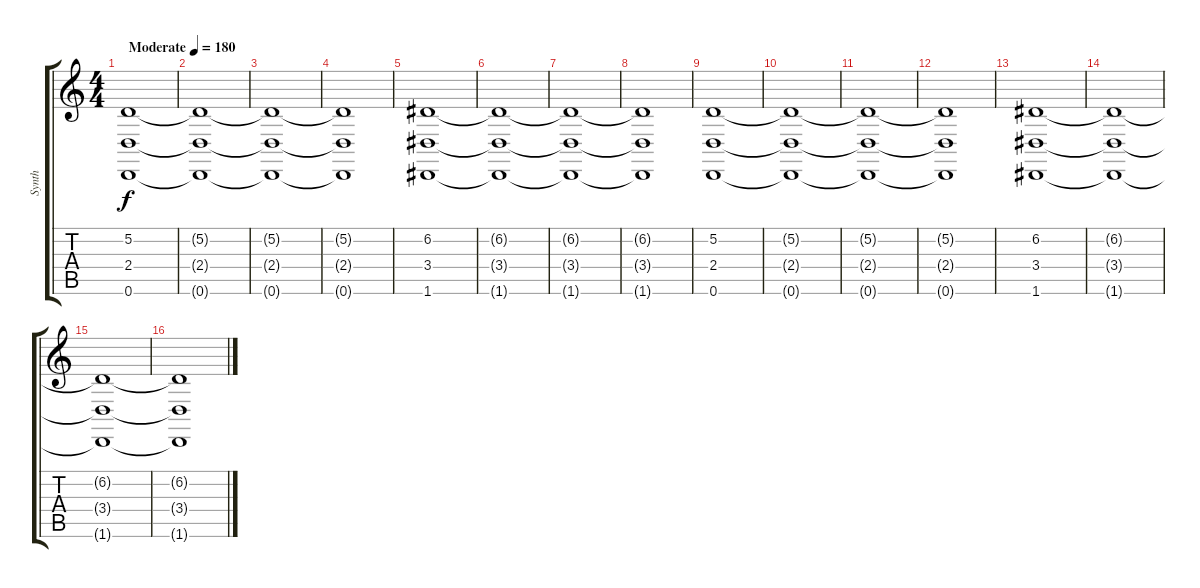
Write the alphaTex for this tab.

\track ("Synth" "Synth") {instrument synthstrings2}
\staff {score tabs}
\tuning (D4 A3 F3 C3 G2 D2) {hide}
\ts (4 4)
\tempo (180 "Moderate")
\clef g2
\ks c
(5.2 2.4 0.6).1{dy f instrument synthstrings2} |
(5.2{t} 2.4{t} 0.6{t}).1 |
(5.2{t} 2.4{t} 0.6{t}).1 |
(5.2{t} 2.4{t} 0.6{t}).1 |
(6.2 3.4 1.6).1 |
(6.2{t} 3.4{t} 1.6{t}).1 |
(6.2{t} 3.4{t} 1.6{t}).1 |
(6.2{t} 3.4{t} 1.6{t}).1 |
(5.2 2.4 0.6).1 |
(5.2{t} 2.4{t} 0.6{t}).1 |
(5.2{t} 2.4{t} 0.6{t}).1 |
(5.2{t} 2.4{t} 0.6{t}).1 |
(6.2 3.4 1.6).1 |
(6.2{t} 3.4{t} 1.6{t}).1 |
(6.2{t} 3.4{t} 1.6{t}).1 |
(6.2{t} 3.4{t} 1.6{t}).1
